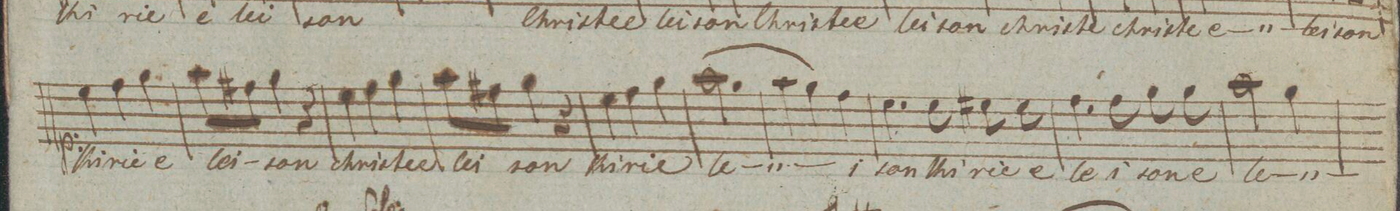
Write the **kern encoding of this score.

**kern	**text	**dynam
*I"Soprano.	*	*
*clefC1	*	*
*k[]	*	*
*M3/4	*	*
4cc\	Ki-	p
4dd\	-rie	.
4ee\	e-	.
=45	=45	=45
8ff\L	-lei-	.
8dd#X\J	.	.
4ee\	-son	.
4r	.	.
=46	=46	=46
4cc\	chri-	.
4dd\	-ste	.
4ee\	e-	.
=47	=47	=47
8ff\L	-lei-	.
8dd#X\J	.	.
4ee\	-son	.
4r	.	.
=48	=48	=48
4cc\	Ki-	.
4dd\	-ri-	.
4ee\	-e-	.
=49	=49	=49
(2.ff\	-le-	.
=50	=50	=50
4ff\	.	.
4ee\)	.	.
4dd\	-i-	.
=51	=51	=51
4.cc\	-son	.
8cc\	Ki-	.
8cc#X\	-rie	.
8cc#\	e-	.
=52	=52	=52
4.dd\	-le-	.
8dd\	-i-	.
8ee\	-son	.
8ee\	e-	.
=53	=53	=53
2ff\	-le-	.
4ee\	.	.
=54	=54	=54
*-	*-	*-
